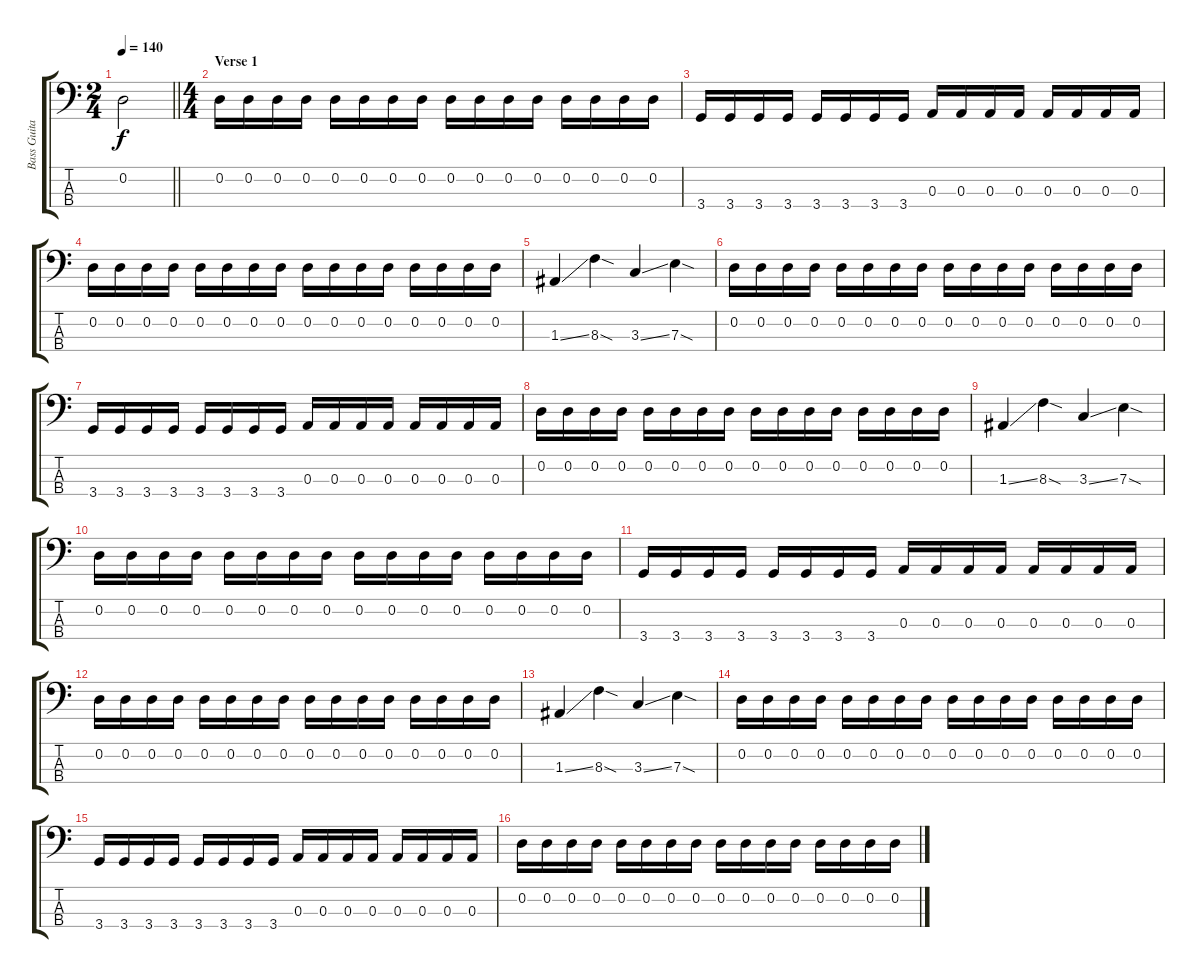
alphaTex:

\track ("Bass Guitar" "Bass Guita") {instrument electricbassfinger}
\staff {score tabs}
\tuning (G2 D2 A1 E1) {hide}
\ts (2 4)
\tempo 140
\clef f4
\barLineRight lightlight
\ks c
0.2.2{dy f} |
\ts (4 4)
\section ("" "Verse 1")
0.2.16 0.2.16 0.2.16 0.2.16 0.2.16 0.2.16 0.2.16 0.2.16 0.2.16 0.2.16 0.2.16 0.2.16 0.2.16 0.2.16 0.2.16 0.2.16 |
3.4.16 3.4.16 3.4.16 3.4.16 3.4.16 3.4.16 3.4.16 3.4.16 0.3.16 0.3.16 0.3.16 0.3.16 0.3.16 0.3.16 0.3.16 0.3.16 |
0.2.16 0.2.16 0.2.16 0.2.16 0.2.16 0.2.16 0.2.16 0.2.16 0.2.16 0.2.16 0.2.16 0.2.16 0.2.16 0.2.16 0.2.16 0.2.16 |
1.3{ss}.4 8.3{sod}.4 3.3{ss}.4 7.3{sod}.4 |
0.2.16 0.2.16 0.2.16 0.2.16 0.2.16 0.2.16 0.2.16 0.2.16 0.2.16 0.2.16 0.2.16 0.2.16 0.2.16 0.2.16 0.2.16 0.2.16 |
3.4.16 3.4.16 3.4.16 3.4.16 3.4.16 3.4.16 3.4.16 3.4.16 0.3.16 0.3.16 0.3.16 0.3.16 0.3.16 0.3.16 0.3.16 0.3.16 |
0.2.16 0.2.16 0.2.16 0.2.16 0.2.16 0.2.16 0.2.16 0.2.16 0.2.16 0.2.16 0.2.16 0.2.16 0.2.16 0.2.16 0.2.16 0.2.16 |
1.3{ss}.4 8.3{sod}.4 3.3{ss}.4 7.3{sod}.4 |
0.2.16 0.2.16 0.2.16 0.2.16 0.2.16 0.2.16 0.2.16 0.2.16 0.2.16 0.2.16 0.2.16 0.2.16 0.2.16 0.2.16 0.2.16 0.2.16 |
3.4.16 3.4.16 3.4.16 3.4.16 3.4.16 3.4.16 3.4.16 3.4.16 0.3.16 0.3.16 0.3.16 0.3.16 0.3.16 0.3.16 0.3.16 0.3.16 |
0.2.16 0.2.16 0.2.16 0.2.16 0.2.16 0.2.16 0.2.16 0.2.16 0.2.16 0.2.16 0.2.16 0.2.16 0.2.16 0.2.16 0.2.16 0.2.16 |
1.3{ss}.4 8.3{sod}.4 3.3{ss}.4 7.3{sod}.4 |
0.2.16 0.2.16 0.2.16 0.2.16 0.2.16 0.2.16 0.2.16 0.2.16 0.2.16 0.2.16 0.2.16 0.2.16 0.2.16 0.2.16 0.2.16 0.2.16 |
3.4.16 3.4.16 3.4.16 3.4.16 3.4.16 3.4.16 3.4.16 3.4.16 0.3.16 0.3.16 0.3.16 0.3.16 0.3.16 0.3.16 0.3.16 0.3.16 |
0.2.16 0.2.16 0.2.16 0.2.16 0.2.16 0.2.16 0.2.16 0.2.16 0.2.16 0.2.16 0.2.16 0.2.16 0.2.16 0.2.16 0.2.16 0.2.16
